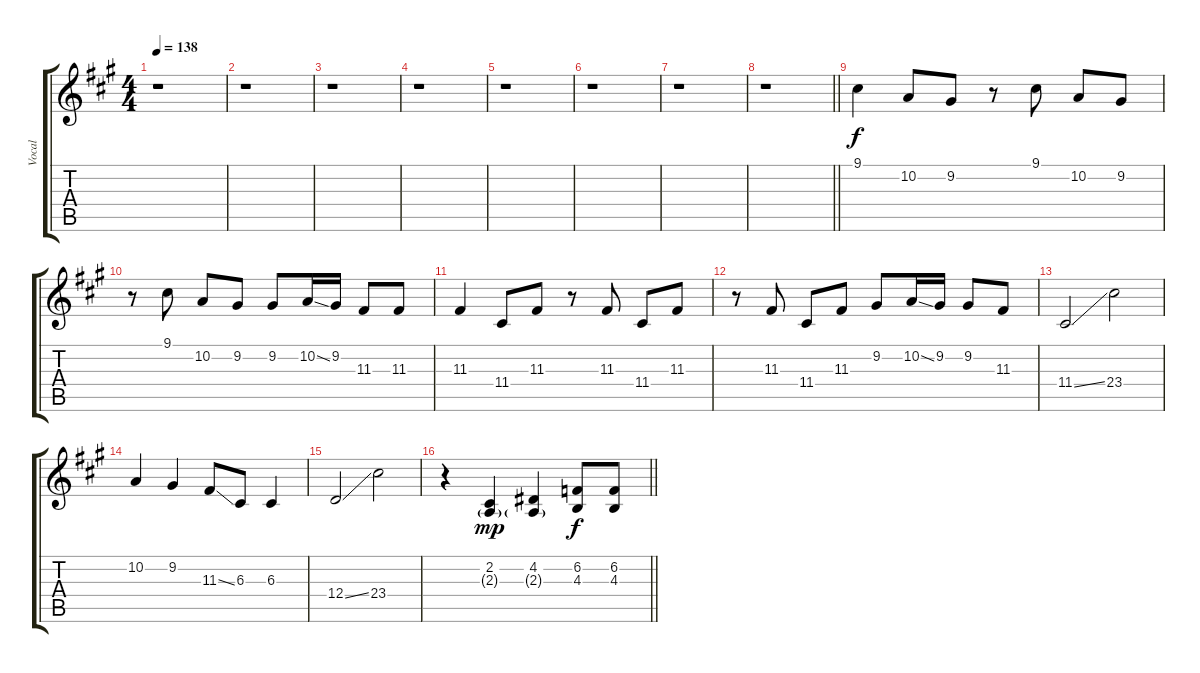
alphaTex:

\track ("Vocal" "Vocal") {instrument flute}
\staff {score tabs}
\tuning (E4 B3 G3 D3 A2 E2) {hide}
\ts (4 4)
\tempo 138
\clef g2
\ks a
r.1{dy f} |
r.1 |
r.1 |
r.1 |
r.1 |
r.1 |
r.1 |
\barLineRight lightlight
r.1 |
9.1.4 10.2.8 9.2.8 r.8 9.1.8 10.2.8 9.2.8 |
r.8 9.1.8 10.2.8 9.2.8 9.2.8 10.2{ss}.16 9.2.16 11.3.8 11.3.8 |
11.3.4 11.4.8 11.3.8 r.8 11.3.8 11.4.8 11.3.8 |
r.8 11.3.8 11.4.8 11.3.8 9.2.8 10.2{ss}.16 9.2.16 9.2.8 11.3.8 |
11.4{ss}.2 23.4.2 |
10.2.4 9.2.4 11.3{ss}.8 6.3.8 6.3.4 |
12.4{ss}.2 23.4.2 |
\barLineRight lightlight
r.4 (2.2 2.3{g}).4{dy mp} (4.2 2.3{g}).4 (6.2 4.3).8{dy f} (6.2 4.3).8
